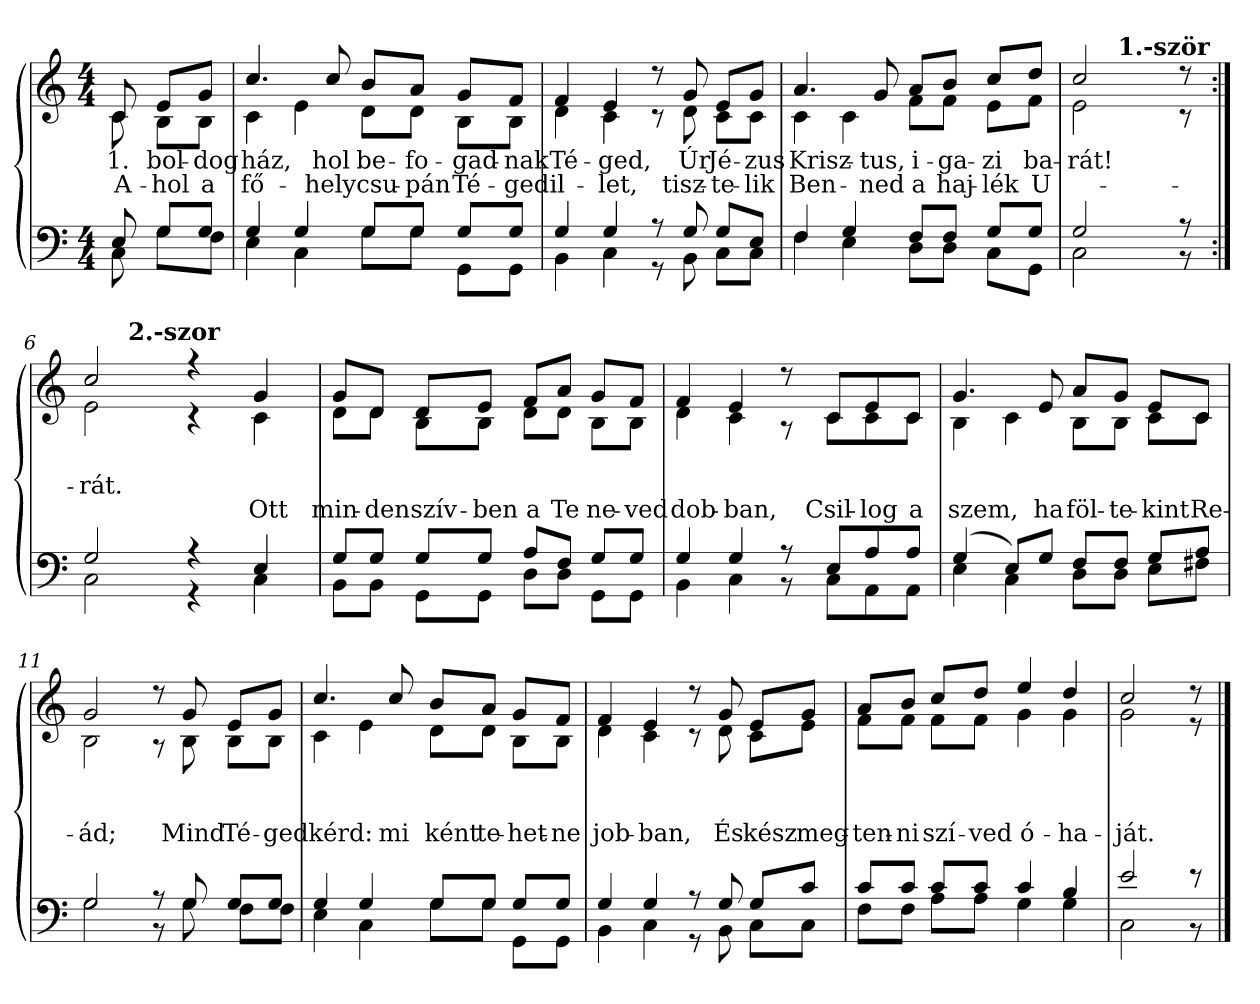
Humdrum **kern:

**kern	**kern	**text	**text	**text
*part2	*part1	*part1	*part1	*part1
*staff2	*staff1	*staff1	*staff1	*staff1
*clefF4	*clefG2	*	*	*
*k[]	*k[]	*	*	*
*C:	*C:	*	*	*
*M4/4	*M4/4	*	*	*
=1	=1	=1	=1	=1
*^	*	*	*	*
!	!	!LO:TX:a:B:t=Intimo	!	!	!
!	!	!	!LO:LY:b	!LO:LY:b	!
*	*	*^	*	*	*
8E/	8C\	8c/	8c\	1.	A-	.
!	!	!	!	!LO:LY:b	!LO:LY:b	!
8G/L	8G\L	8e/L	8B\L	bol-	-hol	.
!	!	!	!	!LO:LY:b	!LO:LY:b	!
8G/J	8F\J	8g/J	8B\J	-dog	a	.
=2	=2	=2	=2	=2	=2	=2
!	!	!	!	!LO:LY:b	!LO:LY:b	!
4G/	4E\	4.cc/	4c\	ház,	fő-	.
4G/	4C\	.	4e\	.	.	.
!	!	!	!	!LO:LY:b	!LO:LY:b	!
.	.	8cc/	.	hol	-hely	.
!	!	!	!	!LO:LY:b	!LO:LY:b	!
8G/L	8G\L	8b/L	8d\L	be-	csu-	.
!	!	!	!	!LO:LY:b	!LO:LY:b	!
8G/J	8G\J	8a/J	8d\J	-fo-	-pán	.
!	!	!	!	!LO:LY:b	!LO:LY:b	!
8G/L	8GG\L	8g/L	8B\L	-gad-	Té-	.
!	!	!	!	!LO:LY:b	!LO:LY:b	!
8G/J	8GG\J	8f/J	8B\J	-nak	-ged	.
=3	=3	=3	=3	=3	=3	=3
!	!	!	!	!LO:LY:b	!LO:LY:b	!
4G/	4BB\	4f/	4d\	Té-	il-	.
!	!	!	!	!LO:LY:b	!LO:LY:b	!
4G/	4C\	4e/	4c\	-ged,	-let,	.
8r	8r	8r	8r	.	.	.
!	!	!	!	!LO:LY:b	!LO:LY:b	!
8G/	8BB\	8g/	8d\	Úr	tisz-	.
!	!	!	!	!LO:LY:b	!LO:LY:b	!
8G/L	8C\L	8e/L	8c\L	Jé-	-te-	.
!	!	!	!	!LO:LY:b	!LO:LY:b	!
8E/J	8C\J	8g/J	8c\J	-zus	-lik	.
!!LO:LB:g=z	!!
=4	=4	=4	=4	=4	=4	=4
!	!	!	!	!LO:LY:b	!LO:LY:b	!
4F/	4F\	4.a/	4c\	Krisz-	Ben-	.
4G/	4E\	.	4c\	.	.	.
!	!	!	!	!LO:LY:b	!LO:LY:b	!
.	.	8g/	.	-tus,	-ned	.
!	!	!	!	!LO:LY:b	!LO:LY:b	!
8F/L	8D\L	8a/L	8f\L	i-	a	.
!	!	!	!	!LO:LY:b	!LO:LY:b	!
8F/J	8D\J	8b/J	8f\J	-ga-	haj-	.
!	!	!	!	!LO:LY:b	!LO:LY:b	!
8G/L	8C\L	8cc/L	8e\L	-zi	-lék	.
!	!	!	!	!LO:LY:b	!LO:LY:b	!
8G/J	8GG\J	8dd/J	8f\J	ba-	U-	.
*	*	*v	*v	*	*	*
=5	=5	=5	=5	=5	=5
*	*	*^	*	*	*
!	!	!	!	!LO:LY:b	!	!
*	*	*	*^	*	*	*
2G/	2C\	2cc/	2e\	8..ryy	-rát!	.	.
!	!	!	!	!LO:TX:a:B:t=1.-ször	!	!	!
.	.	.	.	4ryy	.	.	.
.	.	.	.	8ryy	.	.	.
8r	8r	8r	8r	.	.	.	.
.	.	.	.	32ryy	.	.	.
=6:|!	=6:|!	=6:|!	=6:|!	=6:|!	=6:|!	=6:|!	=6:|!
!	!	!	!	!	!	!LO:LY:b	!
2G/	2C\	2cc/	2e\	8.ryy	.	-rát.	.
!	!	!	!	!LO:TX:a:B:t=2.-szor	!	!	!
.	.	.	.	2ryy	.	.	.
4r	4r	4r	4r	.	.	.	.
.	.	.	.	4ryy	.	.	.
!	!	!	!	!	!	!	!LO:LY:b
4E/	4C\	4g/	4c\	.	.	.	Ott
.	.	.	.	16ryy	.	.	.
*	*	*v	*v	*v	*	*	*
=7	=7	=7	=7	=7	=7
*	*	*^	*	*	*
*	*	*	*^	*	*	*
!	!	!	!	!	!	!	!LO:LY:b
*	*	*	*v	*v	*	*	*
8G/L	8BB\L	8g/L	8d\L	.	.	min-
!	!	!	!	!	!	!LO:LY:b
8G/J	8BB\J	8d/J	8d\J	.	.	-den
!	!	!	!	!	!	!LO:LY:b
8G/L	8GG\L	8d/L	8B\L	.	.	szív-
!	!	!	!	!	!	!LO:LY:b
8G/J	8GG\J	8e/J	8B\J	.	.	-ben
!	!	!	!	!	!	!LO:LY:b
8A/L	8D\L	8f/L	8d\L	.	.	a
!	!	!	!	!	!	!LO:LY:b
8F/J	8D\J	8a/J	8d\J	.	.	Te
!	!	!	!	!	!	!LO:LY:b
8G/L	8GG\L	8g/L	8B\L	.	.	ne-
!	!	!	!	!	!	!LO:LY:b
8G/J	8GG\J	8f/J	8B\J	.	.	-ved
!!LO:LB:g=z	!!
=8	=8	=8	=8	=8	=8	=8
!	!	!	!	!	!	!LO:LY:b
4G/	4BB\	4f/	4d\	.	.	dob-
!	!	!	!	!	!	!LO:LY:b
4G/	4C\	4e/	4c\	.	.	-ban,
8r	8r	8r	8r	.	.	.
=9-	=9-	=9-	=9-	=9-	=9-	=9-
!	!	!	!	!	!	!LO:LY:b
8E/L	8C\L	8c/L	8c\L	.	.	Csil-
!	!	!	!	!	!	!LO:LY:b
8A/J	8AA\J	8e/J	8c\J	.	.	-log
!	!	!	!	!	!	!LO:LY:b
8A/J	8AA\J	8c/J	8c\J	.	.	a
=10	=10	=10	=10	=10	=10	=10
!	!	!	!	!	!	!LO:LY:b
(>4G/	4E\	4.g/	4B\	.	.	szem,
8E/L)	4C\	.	4c\	.	.	.
!	!	!	!	!	!	!LO:LY:b
8G/J	.	8e/	.	.	.	ha
!	!	!	!	!	!	!LO:LY:b
8F/L	8D\L	8a/L	8B\L	.	.	föl-
!	!	!	!	!	!	!LO:LY:b
8F/J	8D\J	8g/J	8B\J	.	.	-te-
!	!	!	!	!	!	!LO:LY:b
8G/L	8E\L	8e/L	8c\L	.	.	-kint
!	!	!	!	!	!	!LO:LY:b
8A/J	8F#X\J	8c/J	8c\J	.	.	Re-
=11	=11	=11	=11	=11	=11	=11
!	!	!	!	!	!	!LO:LY:b
2G/	2G\	2g/	2B\	.	.	-ád;
8r	8r	8r	8r	.	.	.
!	!	!	!	!	!	!LO:LY:b
8G/	8G\	8g/	8B\	.	.	Mind
!	!	!	!	!	!	!LO:LY:b
8G/L	8F\L	8e/L	8B\L	.	.	Té-
!	!	!	!	!	!	!LO:LY:b
8G/J	8F\J	8g/J	8B\J	.	.	-ged
=12	=12	=12	=12	=12	=12	=12
!	!	!	!	!	!	!LO:LY:b
4G/	4E\	4.cc/	4c\	.	.	kérd:
4G/	4C\	.	4e\	.	.	.
!	!	!	!	!	!	!LO:LY:b
.	.	8cc/	.	.	.	mi­
!!LO:LB:g=z	!!
=13-	=13-	=13-	=13-	=13-	=13-	=13-
!	!	!	!	!	!	!LO:LY:b
8G/L	8G\L	8b/L	8d\L	.	.	ként
!	!	!	!	!	!	!LO:LY:b
8G/J	8G\J	8a/J	8d\J	.	.	te-
!	!	!	!	!	!	!LO:LY:b
8G/L	8GG\L	8g/L	8B\L	.	.	-het-
!	!	!	!	!	!	!LO:LY:b
8G/J	8GG\J	8f/J	8B\J	.	.	-ne
=14	=14	=14	=14	=14	=14	=14
!	!	!	!	!	!	!LO:LY:b
4G/	4BB\	4f/	4d\	.	.	job-
!	!	!	!	!	!	!LO:LY:b
4G/	4C\	4e/	4c\	.	.	-ban,
8r	8r	8r	8r	.	.	.
!	!	!	!	!	!	!LO:LY:b
8G/	8BB\	8g/	8d\	.	.	És
!	!	!	!	!	!	!LO:LY:b
8G/L	8C\L	8e/L	8c\L	.	.	kész
!	!	!	!	!	!	!LO:LY:b
8c/J	8C\J	8g/J	8e\J	.	.	meg-
=15	=15	=15	=15	=15	=15	=15
!	!	!	!	!	!	!LO:LY:b
8c/L	8F\L	8a/L	8f\L	.	.	-ten-
!	!	!	!	!	!	!LO:LY:b
8c/J	8F\J	8b/J	8f\J	.	.	-ni
!	!	!	!	!	!	!LO:LY:b
8c/L	8A\L	8cc/L	8f\L	.	.	szí-
!	!	!	!	!	!	!LO:LY:b
8c/J	8A\J	8dd/J	8f\J	.	.	-ved
!	!	!	!	!	!	!LO:LY:b
4c/	4G\	4ee/	4g\	.	.	ó-
!	!	!	!	!	!	!LO:LY:b
4B/	4G\	4dd/	4g\	.	.	-ha-
=16	=16	=16	=16	=16	=16	=16
!	!	!	!	!	!	!LO:LY:b
2e/	2C\	2cc/	2g\	.	.	-ját.
8r	8r	8r	8r	.	.	.
*v	*v	*	*	*	*	*
*	*v	*v	*	*	*
==	==	==	==	==
*-	*-	*-	*-	*-
